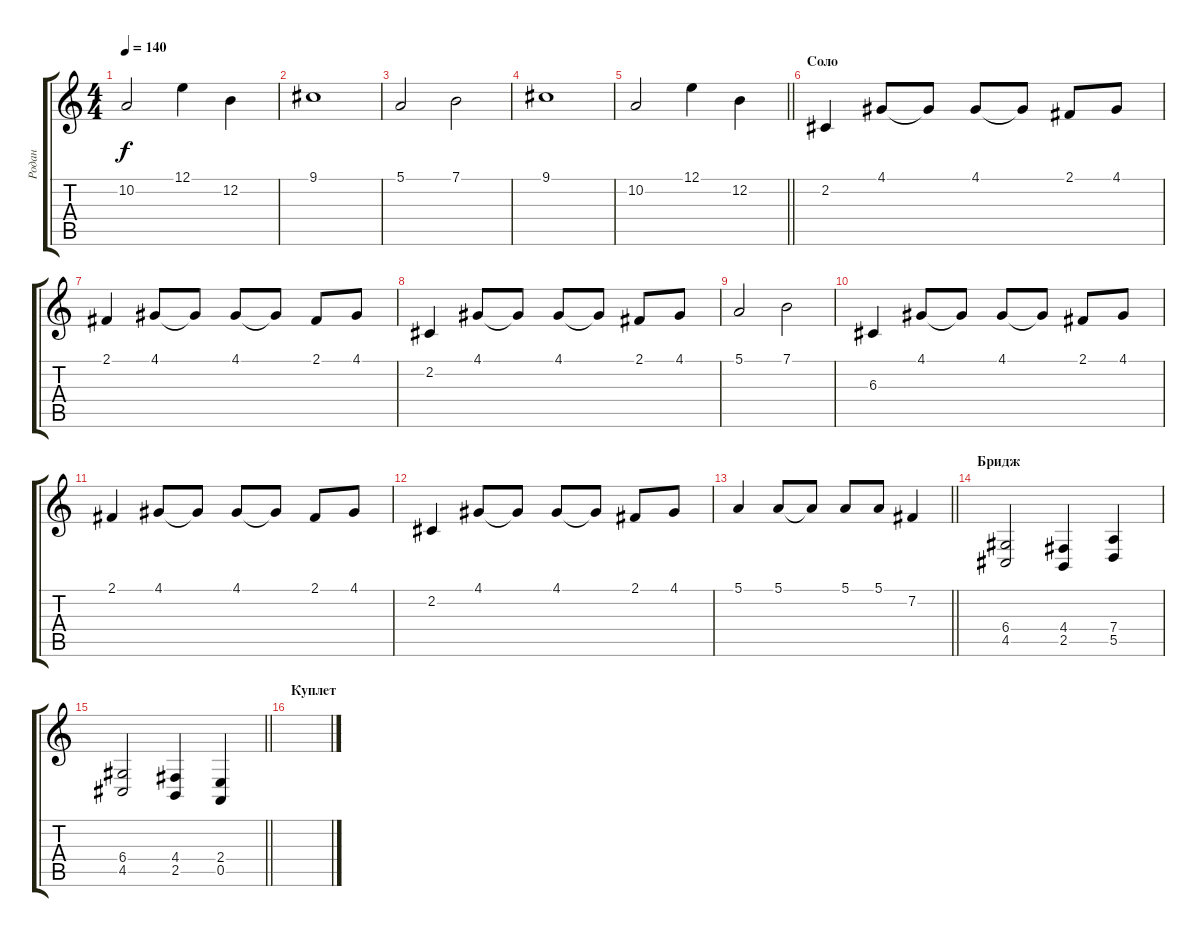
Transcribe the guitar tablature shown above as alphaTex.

\track ("Родан" "Родан") {instrument lead3calliope}
\staff {score tabs}
\tuning (E4 B3 G3 D3 A2 E2) {hide}
\ts (4 4)
\tempo 140
\clef g2
\ks c
10.2.2{dy f} 12.1.4 12.2.4 |
9.1.1 |
5.1.2 7.1.2 |
9.1.1 |
\barLineRight lightlight
10.2.2 12.1.4 12.2.4 |
\section ("" "Соло")
2.2.4 4.1.8 4.1{t}.8 4.1.8 4.1{t}.8 2.1.8 4.1.8 |
2.1.4 4.1.8 4.1{t}.8 4.1.8 4.1{t}.8 2.1.8 4.1.8 |
2.2.4 4.1.8 4.1{t}.8 4.1.8 4.1{t}.8 2.1.8 4.1.8 |
5.1.2 7.1.2 |
6.3.4 4.1.8 4.1{t}.8 4.1.8 4.1{t}.8 2.1.8 4.1.8 |
2.1.4 4.1.8 4.1{t}.8 4.1.8 4.1{t}.8 2.1.8 4.1.8 |
2.2.4 4.1.8 4.1{t}.8 4.1.8 4.1{t}.8 2.1.8 4.1.8 |
\barLineRight lightlight
5.1.4 5.1.8 5.1{t}.8 5.1.8 5.1.8 7.2.4 |
\section ("" "Бридж")
(6.4 4.5).2 (4.4 2.5).4 (7.4 5.5).4 |
\barLineRight lightlight
(6.4 4.5).2 (4.4 2.5).4 (2.4 0.5).4 |
\section ("" "Куплет")
